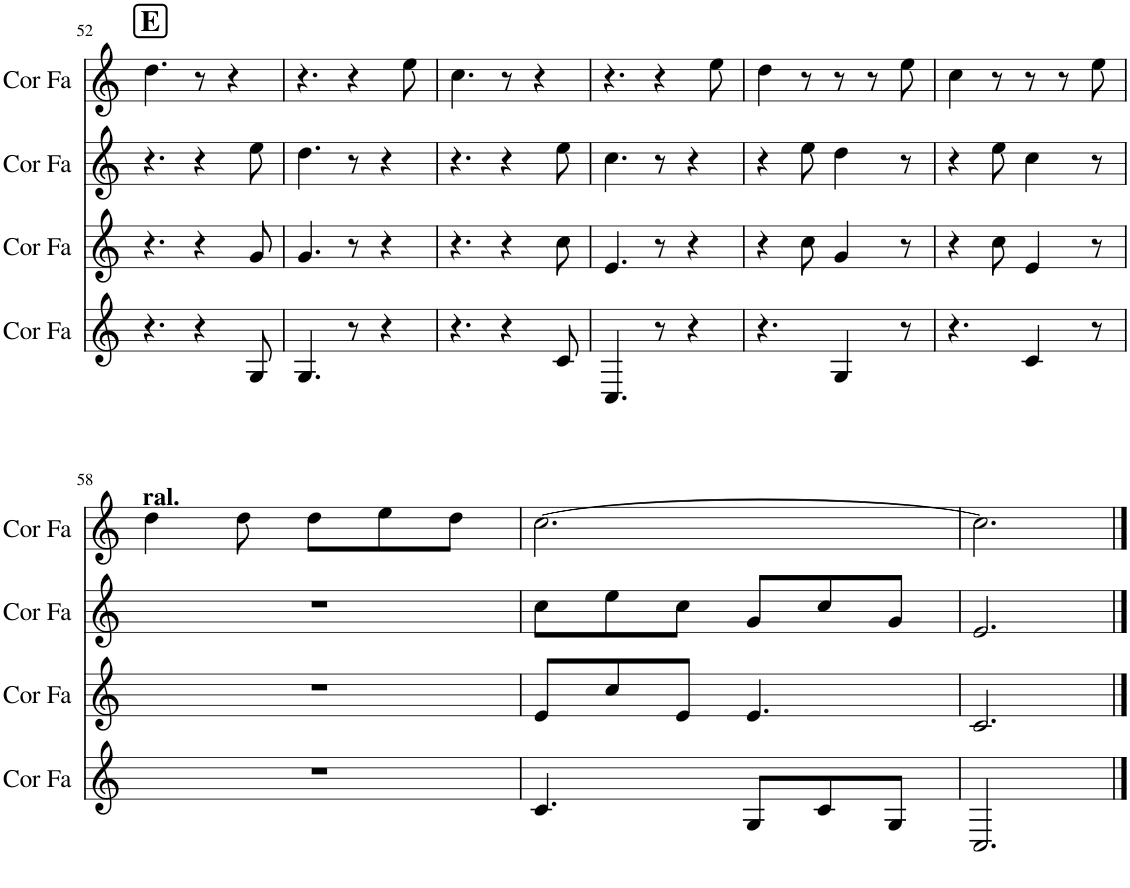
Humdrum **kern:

**kern	**kern	**kern	**kern
*part4	*part3	*part2	*part1
*staff4	*staff3	*staff2	*staff1
*I"Cor en Fa	*I"Cor en Fa	*I"Cor en Fa	*I"Cor en Fa (à l'écart)
*I'Cor Fa	*I'Cor Fa	*I'Cor Fa	*I'Cor Fa
!!LO:PB:g=z
*clefG2	*clefG2	*clefG2	*clefG2
*Trd4c7	*Trd4c7	*Trd4c7	*Trd4c7
*k[]	*k[]	*k[]	*k[]
*M6/8	*M6/8	*M6/8	*M6/8
!!LO:REH:place=s1:a:B:cj:fs=14:t=E
=52	=52	=52	=52
4.r	4.r	4.r	4.dd\
4r	4r	4r	8r
.	.	.	4r
8G/	8g/	8ee\	.
=53	=53	=53	=53
4.G/	4.g/	4.dd\	4.r
8r	8r	8r	4r
4r	4r	4r	.
.	.	.	8ee\
=54	=54	=54	=54
4.r	4.r	4.r	4.cc\
4r	4r	4r	8r
.	.	.	4r
8c/	8cc\	8ee\	.
=55	=55	=55	=55
4.C/	4.e/	4.cc\	4.r
8r	8r	8r	4r
4r	4r	4r	.
.	.	.	8ee\
=56	=56	=56	=56
4.r	4r	4r	4dd\
.	8cc\	8ee\	8r
4G/	4g/	4dd\	8r
.	.	.	8r
8r	8r	8r	8ee\
=57	=57	=57	=57
4.r	4r	4r	4cc\
.	8cc\	8ee\	8r
4c/	4e/	4cc\	8r
.	.	.	8r
8r	8r	8r	8ee\
!!LO:LB:g=z
=58	=58	=58	=58
!	!	!	!LO:TX:a:B:t=ral.
2.r	2.r	2.r	4dd\
.	.	.	8dd\
.	.	.	8dd\L
.	.	.	8ee\
.	.	.	8dd\J
=59	=59	=59	=59
4.c/	8e/L	8cc\L	[2.cc\
.	8cc/	8ee\	.
.	8e/J	8cc\J	.
8G/L	4.e/	8g/L	.
8c/	.	8cc/	.
8G/J	.	8g/J	.
=60	=60	=60	=60
2.C/	2.c/	2.e/	2.cc\]
==	==	==	==
*-	*-	*-	*-
